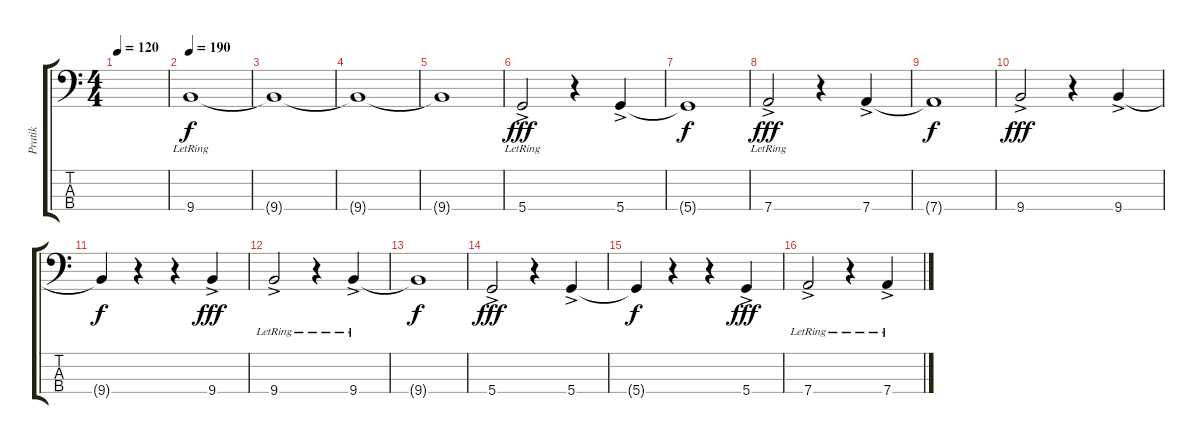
\track ("Pratik" "Pratik") {instrument electricbassfinger}
\staff {score tabs}
\tuning (G2 D2 A1 D1) {hide}
\ts (4 4)
\tempo 120
\clef f4
\ks c
|
\tempo 190
9.4{lr}.1 |
9.4{t}.1 |
9.4{t}.1 |
9.4{t}.1 |
5.4{ac lr}.2{dy fff} r.4 5.4{ac}.4 |
5.4{t}.1{dy f} |
7.4{ac lr}.2{dy fff} r.4 7.4{ac}.4 |
7.4{t}.1{dy f} |
9.4{ac}.2{dy fff} r.4 9.4{ac}.4 |
9.4{t}.4{dy f} r.4 r.4 9.4{ac}.4{dy fff} |
9.4{ac lr}.2 r.4 9.4{ac lr}.4 |
9.4{t}.1{dy f} |
5.4{ac}.2{dy fff} r.4 5.4{ac}.4 |
5.4{t}.4{dy f} r.4 r.4 5.4{ac}.4{dy fff} |
7.4{ac lr}.2 r.4 7.4{ac lr}.4
